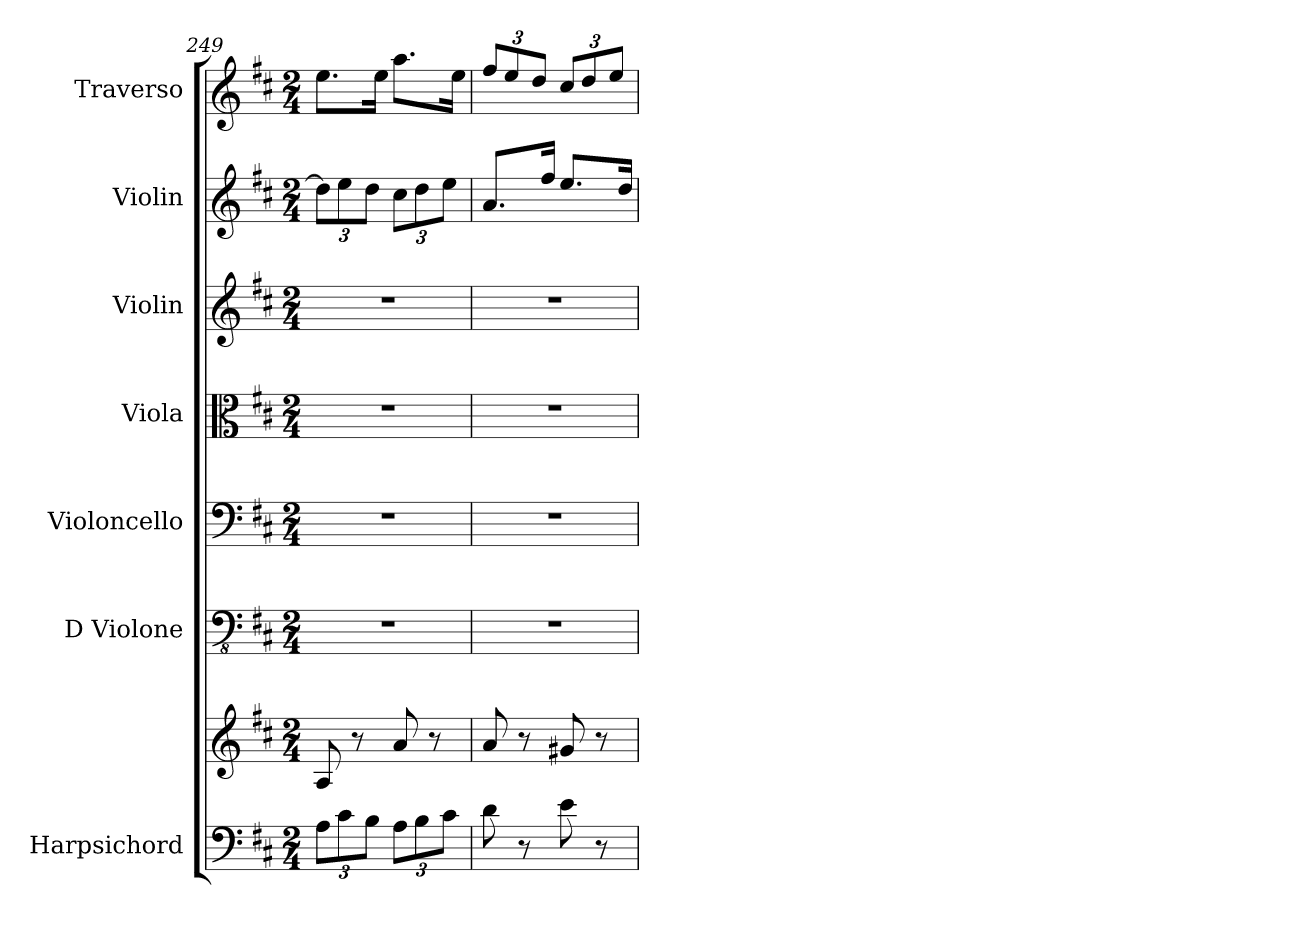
**kern	**kern	**kern	**kern	**kern	**kern	**kern	**kern
*part7	*part7	*part6	*part5	*part4	*part3	*part2	*part1
*staff8	*staff7	*staff6	*staff5	*staff4	*staff3	*staff2	*staff1
*I"Harpsichord	*	*I"D Violone	*I"Violoncello	*I"Viola	*I"Violin	*I"Violin	*I"Traverso
*I'Hch.	*	*I'D Vne.	*I'Vc.	*I'Vla.	*I'Vln.	*I'Vln.	*I'Trv.
*clefF4	*clefG2	*clefFv4	*clefF4	*clefC3	*clefG2	*clefG2	*clefG2
*	*	*ITrd7c12	*	*	*	*	*
*k[f#c#]	*k[f#c#]	*k[f#c#]	*k[f#c#]	*k[f#c#]	*k[f#c#]	*k[f#c#]	*k[f#c#]
*M2/4	*M2/4	*M2/4	*M2/4	*M2/4	*M2/4	*M2/4	*M2/4
*Xbrackettup	*	*	*	*	*	*Xbrackettup	*
=249	=249	=249	=249	=249	=249	=249	=249
12A\L	8A/	2r	2r	2r	2r	12dd\L]	8.ee\L
12c#\	.	.	.	.	.	12ee\	.
.	8r	.	.	.	.	.	.
12B\J	.	.	.	.	.	12dd\J	.
.	.	.	.	.	.	.	16ee\Jk
12A\L	8a/	.	.	.	.	12cc#\L	8.aa\L
12B\	.	.	.	.	.	12dd\	.
.	8r	.	.	.	.	.	.
12c#\J	.	.	.	.	.	12ee\J	.
.	.	.	.	.	.	.	16ee\Jk
!!LO:PB:g=z
=250	=250	=250	=250	=250	=250	=250	=250
*	*	*	*	*	*	*	*Xbrackettup
8d\	8a/	2r	2r	2r	2r	8.a/L	12ff#/L
.	.	.	.	.	.	.	12ee/
8r	8r	.	.	.	.	.	.
.	.	.	.	.	.	.	12dd/J
.	.	.	.	.	.	16ff#/Jk	.
8e\	8g#X/	.	.	.	.	8.ee/L	12cc#/L
.	.	.	.	.	.	.	12dd/
8r	8r	.	.	.	.	.	.
.	.	.	.	.	.	.	12ee/J
.	.	.	.	.	.	16dd/Jk	.
=	=	=	=	=	=	=	=
*-	*-	*-	*-	*-	*-	*-	*-
